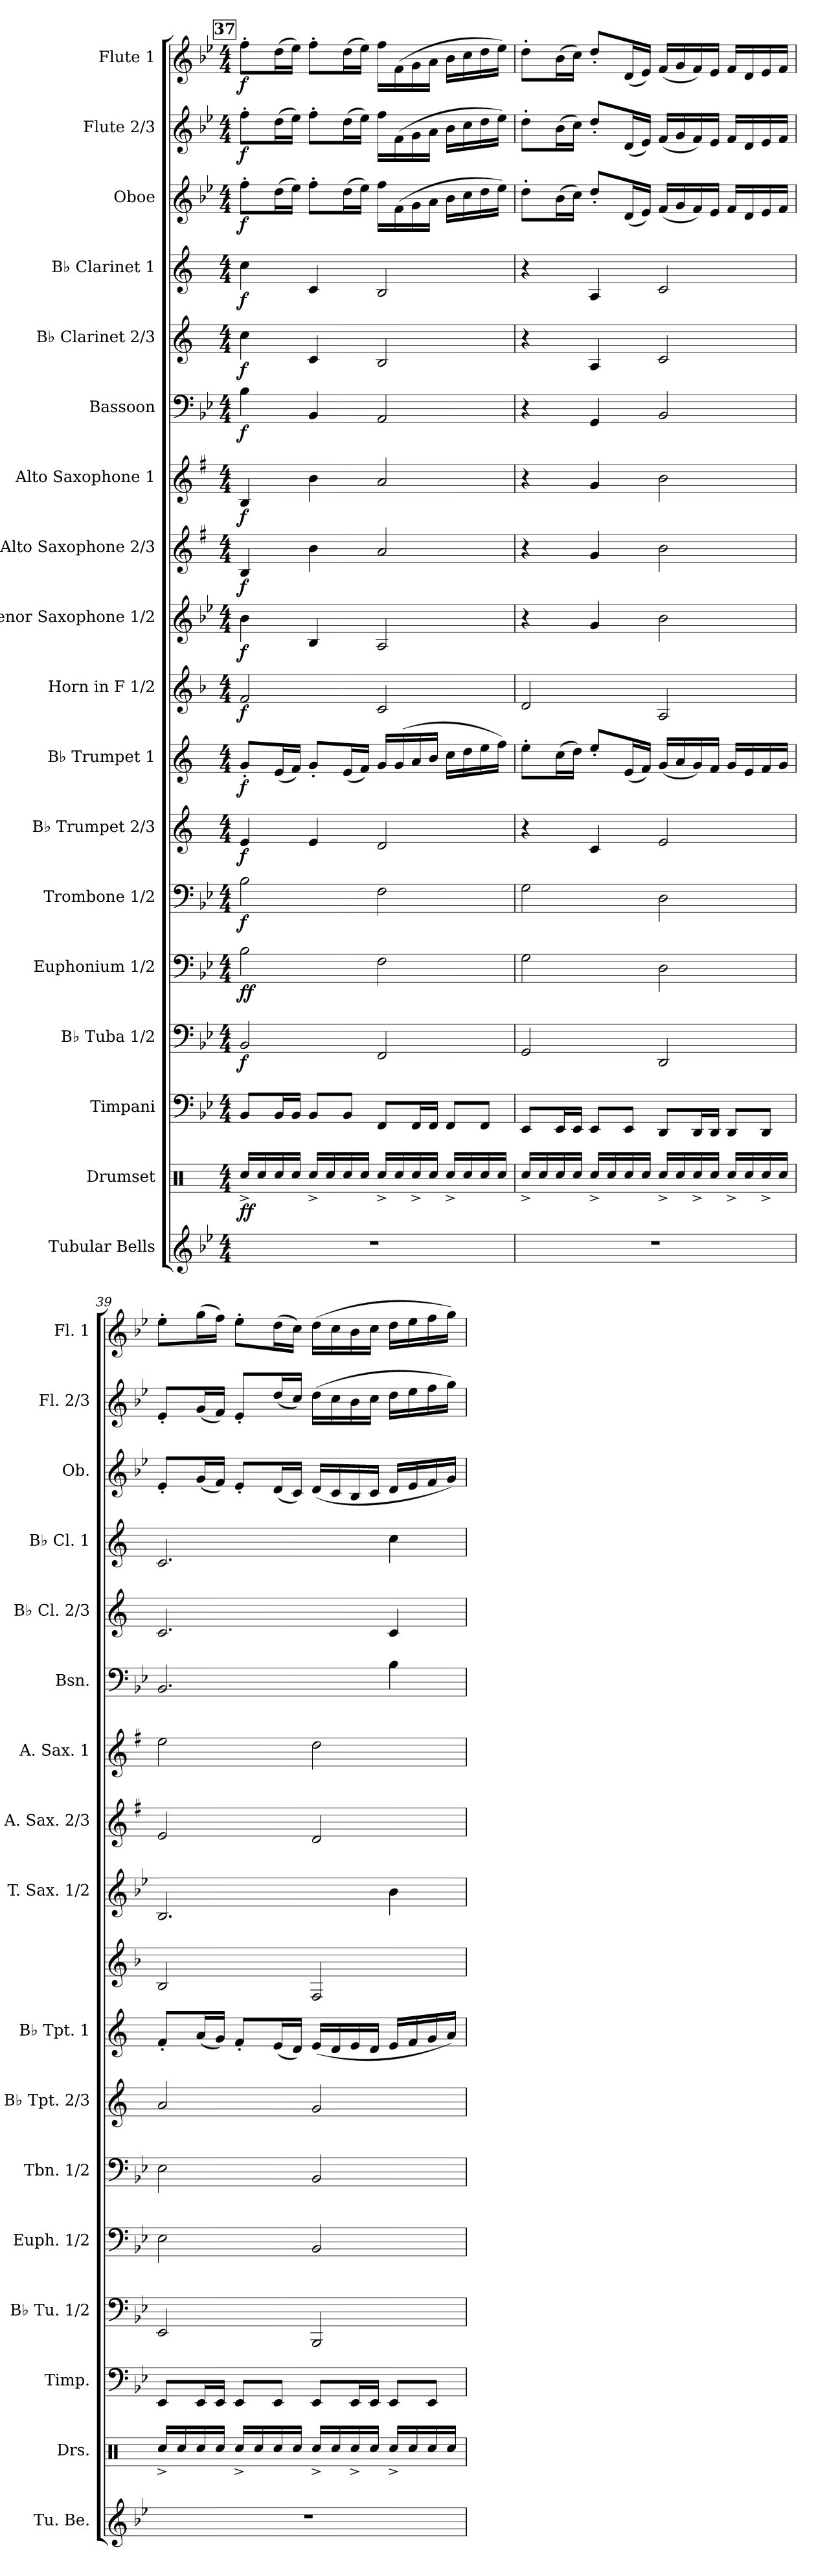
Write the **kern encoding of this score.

**kern	**kern	**dynam	**kern	**kern	**dynam	**kern	**dynam	**kern	**dynam	**kern	**dynam	**kern	**dynam	**kern	**dynam	**kern	**dynam	**kern	**dynam	**kern	**dynam	**kern	**dynam	**kern	**dynam	**kern	**dynam	**kern	**dynam	**kern	**dynam	**kern	**dynam
*part18	*part17	*part17	*part16	*part15	*part15	*part14	*part14	*part13	*part13	*part12	*part12	*part11	*part11	*part10	*part10	*part9	*part9	*part8	*part8	*part7	*part7	*part6	*part6	*part5	*part5	*part4	*part4	*part3	*part3	*part2	*part2	*part1	*part1
*staff18	*staff17	*staff17	*staff16	*staff15	*staff15	*staff14	*staff14	*staff13	*staff13	*staff12	*staff12	*staff11	*staff11	*staff10	*staff10	*staff9	*staff9	*staff8	*staff8	*staff7	*staff7	*staff6	*staff6	*staff5	*staff5	*staff4	*staff4	*staff3	*staff3	*staff2	*staff2	*staff1	*staff1
*I"Tubular Bells	*I"Drumset	*	*I"Timpani	*I"B♭ Tuba 1/2	*	*I"Euphonium 1/2	*	*I"Trombone 1/2	*	*I"B♭ Trumpet 2/3	*	*I"B♭ Trumpet 1	*	*I"Horn in F 1/2	*	*I"Tenor Saxophone 1/2	*	*I"Alto Saxophone 2/3	*	*I"Alto Saxophone 1	*	*I"Bassoon	*	*I"B♭ Clarinet 2/3	*	*I"B♭ Clarinet 1	*	*I"Oboe	*	*I"Flute 2/3	*	*I"Flute 1	*
*I'Tu. Be.	*I'Drs.	*	*I'Timp.	*I'B♭ Tu. 1/2	*	*I'Euph. 1/2	*	*I'Tbn. 1/2	*	*I'B♭ Tpt. 2/3	*	*I'B♭ Tpt. 1	*	*	*	*I'T. Sax. 1/2	*	*I'A. Sax. 2/3	*	*I'A. Sax. 1	*	*I'Bsn.	*	*I'B♭ Cl. 2/3	*	*I'B♭ Cl. 1	*	*I'Ob.	*	*I'Fl. 2/3	*	*I'Fl. 1	*
*clefG2	*clefX	*	*clefF4	*clefF4	*	*clefF4	*	*clefF4	*	*clefG2	*	*clefG2	*	*clefG2	*	*clefG2	*	*clefG2	*	*clefG2	*	*clefF4	*	*clefG2	*	*clefG2	*	*clefG2	*	*clefG2	*	*clefG2	*
*	*	*	*	*	*	*	*	*	*	*ITrd1c2	*	*ITrd1c2	*	*ITrd4c7	*	*ITrd8c14	*	*ITrd5c9	*	*ITrd5c9	*	*	*	*ITrd1c2	*	*ITrd1c2	*	*	*	*	*	*	*
*k[b-e-]	*k[]	*	*k[b-e-]	*k[b-e-]	*	*k[b-e-]	*	*k[b-e-]	*	*k[b-e-]	*	*k[b-e-]	*	*k[b-e-]	*	*k[b-e-]	*	*k[b-e-]	*	*k[b-e-]	*	*k[b-e-]	*	*k[b-e-]	*	*k[b-e-]	*	*k[b-e-]	*	*k[b-e-]	*	*k[b-e-]	*
*M4/4	*M4/4	*	*M4/4	*M4/4	*	*M4/4	*	*M4/4	*	*M4/4	*	*M4/4	*	*M4/4	*	*M4/4	*	*M4/4	*	*M4/4	*	*M4/4	*	*M4/4	*	*M4/4	*	*M4/4	*	*M4/4	*	*M4/4	*
!!LO:REH:place=s1:a:B:fs=14:t=37
=37	=37	=37	=37	=37	=37	=37	=37	=37	=37	=37	=37	=37	=37	=37	=37	=37	=37	=37	=37	=37	=37	=37	=37	=37	=37	=37	=37	=37	=37	=37	=37	=37	=37
!	!	!LO:DY:b	!	!	!LO:DY:b	!	!LO:DY:b	!	!	!	!	!	!	!	!	!	!	!	!	!	!	!	!	!	!	!	!	!	!	!	!	!	!
!	!	!	!	!	!	!	!LO:DY:n=1:b	!	!LO:DY:b	!	!LO:DY:b	!	!LO:DY:b	!	!LO:DY:b	!	!LO:DY:b	!	!LO:DY:b	!	!LO:DY:b	!	!LO:DY:b	!	!LO:DY:b	!	!LO:DY:b	!	!LO:DY:b	!	!LO:DY:b	!	!LO:DY:b
1r	16Rcc^/LL	ff	8BB-/L	2BB-/	f	2B-\	f f	2B-\	f	4d/	f	8f'/L	f	2B-/	f	4B-\	f	4D/	f	4D/	f	4B-\	f	4b-\	f	4b-\	f	8ff'\L	f	8ff'\L	f	8ff'\L	f
.	16Rcc/	.	.	.	.	.	.	.	.	.	.	.	.	.	.	.	.	.	.	.	.	.	.	.	.	.	.	.	.	.	.	.	.
.	16Rcc/	.	16BB-/L	.	.	.	.	.	.	.	.	(16d/L	.	.	.	.	.	.	.	.	.	.	.	.	.	.	.	(16dd\L	.	(16dd\L	.	(16dd\L	.
.	16Rcc/JJ	.	16BB-/JJ	.	.	.	.	.	.	.	.	16e-/JJ)	.	.	.	.	.	.	.	.	.	.	.	.	.	.	.	16ee-\JJ)	.	16ee-\JJ)	.	16ee-\JJ)	.
.	16Rcc^/LL	.	8BB-/L	.	.	.	.	.	.	4d/	.	8f'/L	.	.	.	4BB-/	.	4d\	.	4d\	.	4BB-/	.	4B-/	.	4B-/	.	8ff'\L	.	8ff'\L	.	8ff'\L	.
.	16Rcc/	.	.	.	.	.	.	.	.	.	.	.	.	.	.	.	.	.	.	.	.	.	.	.	.	.	.	.	.	.	.	.	.
.	16Rcc/	.	8BB-/J	.	.	.	.	.	.	.	.	(16d/L	.	.	.	.	.	.	.	.	.	.	.	.	.	.	.	(16dd\L	.	(16dd\L	.	(16dd\L	.
.	16Rcc/JJ	.	.	.	.	.	.	.	.	.	.	16e-/JJ)	.	.	.	.	.	.	.	.	.	.	.	.	.	.	.	16ee-\JJ)	.	16ee-\JJ)	.	16ee-\JJ)	.
.	16Rcc^/LL	.	8FF/L	2FF/	.	2F\	.	2F\	.	2c/	.	16f/LL	.	2F/	.	2AA/	.	2c/	.	2c/	.	2AA/	.	2A/	.	2A/	.	16ff\LL	.	16ff\LL	.	16ff\LL	.
.	16Rcc/	.	.	.	.	.	.	.	.	.	.	(16f/	.	.	.	.	.	.	.	.	.	.	.	.	.	.	.	(16f\	.	(16f\	.	(16f\	.
.	16Rcc^/	.	16FF/L	.	.	.	.	.	.	.	.	16g/	.	.	.	.	.	.	.	.	.	.	.	.	.	.	.	16g\	.	16g\	.	16g\	.
.	16Rcc/JJ	.	16FF/JJ	.	.	.	.	.	.	.	.	16a/JJ	.	.	.	.	.	.	.	.	.	.	.	.	.	.	.	16a\JJ	.	16a\JJ	.	16a\JJ	.
.	16Rcc^/LL	.	8FF/L	.	.	.	.	.	.	.	.	16b-\LL	.	.	.	.	.	.	.	.	.	.	.	.	.	.	.	16b-\LL	.	16b-\LL	.	16b-\LL	.
.	16Rcc/	.	.	.	.	.	.	.	.	.	.	16cc\	.	.	.	.	.	.	.	.	.	.	.	.	.	.	.	16cc\	.	16cc\	.	16cc\	.
.	16Rcc/	.	8FF/J	.	.	.	.	.	.	.	.	16dd\	.	.	.	.	.	.	.	.	.	.	.	.	.	.	.	16dd\	.	16dd\	.	16dd\	.
.	16Rcc/JJ	.	.	.	.	.	.	.	.	.	.	16ee-\JJ)	.	.	.	.	.	.	.	.	.	.	.	.	.	.	.	16ee-\JJ)	.	16ee-\JJ)	.	16ee-\JJ)	.
=38	=38	=38	=38	=38	=38	=38	=38	=38	=38	=38	=38	=38	=38	=38	=38	=38	=38	=38	=38	=38	=38	=38	=38	=38	=38	=38	=38	=38	=38	=38	=38	=38	=38
1r	16Rcc^/LL	.	8EE-/L	2GG/	.	2G\	.	2G\	.	4r	.	8dd'\L	.	2G/	.	4r	.	4r	.	4r	.	4r	.	4r	.	4r	.	8dd'\L	.	8dd'\L	.	8dd'\L	.
.	16Rcc/	.	.	.	.	.	.	.	.	.	.	.	.	.	.	.	.	.	.	.	.	.	.	.	.	.	.	.	.	.	.	.	.
.	16Rcc/	.	16EE-/L	.	.	.	.	.	.	.	.	(16b-\L	.	.	.	.	.	.	.	.	.	.	.	.	.	.	.	(16b-\L	.	(16b-\L	.	(16b-\L	.
.	16Rcc/JJ	.	16EE-/JJ	.	.	.	.	.	.	.	.	16cc\JJ)	.	.	.	.	.	.	.	.	.	.	.	.	.	.	.	16cc\JJ)	.	16cc\JJ)	.	16cc\JJ)	.
.	16Rcc^/LL	.	8EE-/L	.	.	.	.	.	.	4B-/	.	8dd'/L	.	.	.	4G/	.	4B-/	.	4B-/	.	4GG/	.	4G/	.	4G/	.	8dd'/L	.	8dd'/L	.	8dd'/L	.
.	16Rcc/	.	.	.	.	.	.	.	.	.	.	.	.	.	.	.	.	.	.	.	.	.	.	.	.	.	.	.	.	.	.	.	.
.	16Rcc/	.	8EE-/J	.	.	.	.	.	.	.	.	(16d/L	.	.	.	.	.	.	.	.	.	.	.	.	.	.	.	(16d/L	.	(16d/L	.	(16d/L	.
.	16Rcc/JJ	.	.	.	.	.	.	.	.	.	.	16e-/JJ)	.	.	.	.	.	.	.	.	.	.	.	.	.	.	.	16e-/JJ)	.	16e-/JJ)	.	16e-/JJ)	.
.	16Rcc^/LL	.	8DD/L	2DD/	.	2D\	.	2D\	.	2d/	.	(16f/LL	.	2D/	.	2B-\	.	2d\	.	2d\	.	2BB-/	.	2B-/	.	2B-/	.	(16f/LL	.	(16f/LL	.	(16f/LL	.
.	16Rcc/	.	.	.	.	.	.	.	.	.	.	16g/	.	.	.	.	.	.	.	.	.	.	.	.	.	.	.	16g/	.	16g/	.	16g/	.
.	16Rcc^/	.	16DD/L	.	.	.	.	.	.	.	.	16f/)	.	.	.	.	.	.	.	.	.	.	.	.	.	.	.	16f/)	.	16f/)	.	16f/)	.
.	16Rcc/JJ	.	16DD/JJ	.	.	.	.	.	.	.	.	16e-/JJ	.	.	.	.	.	.	.	.	.	.	.	.	.	.	.	16e-/JJ	.	16e-/JJ	.	16e-/JJ	.
.	16Rcc^/LL	.	8DD/L	.	.	.	.	.	.	.	.	16f/LL	.	.	.	.	.	.	.	.	.	.	.	.	.	.	.	16f/LL	.	16f/LL	.	16f/LL	.
.	16Rcc/	.	.	.	.	.	.	.	.	.	.	16d/	.	.	.	.	.	.	.	.	.	.	.	.	.	.	.	16d/	.	16d/	.	16d/	.
.	16Rcc^/	.	8DD/J	.	.	.	.	.	.	.	.	16e-/	.	.	.	.	.	.	.	.	.	.	.	.	.	.	.	16e-/	.	16e-/	.	16e-/	.
.	16Rcc/JJ	.	.	.	.	.	.	.	.	.	.	16f/JJ	.	.	.	.	.	.	.	.	.	.	.	.	.	.	.	16f/JJ	.	16f/JJ	.	16f/JJ	.
!!LO:PB:g=z
=39	=39	=39	=39	=39	=39	=39	=39	=39	=39	=39	=39	=39	=39	=39	=39	=39	=39	=39	=39	=39	=39	=39	=39	=39	=39	=39	=39	=39	=39	=39	=39	=39	=39
1r	16Rcc^/LL	.	8EE-/L	2EE-/	.	2E-\	.	2E-\	.	2g/	.	8e-'/L	.	2E-/	.	2.BB-/	.	2G/	.	2g\	.	2.BB-/	.	2.B-/	.	2.B-/	.	8e-'/L	.	8e-'/L	.	8ee-'\L	.
.	16Rcc/	.	.	.	.	.	.	.	.	.	.	.	.	.	.	.	.	.	.	.	.	.	.	.	.	.	.	.	.	.	.	.	.
.	16Rcc/	.	16EE-/L	.	.	.	.	.	.	.	.	(16g/L	.	.	.	.	.	.	.	.	.	.	.	.	.	.	.	(16g/L	.	(16g/L	.	(16gg\L	.
.	16Rcc/JJ	.	16EE-/JJ	.	.	.	.	.	.	.	.	16f/JJ)	.	.	.	.	.	.	.	.	.	.	.	.	.	.	.	16f/JJ)	.	16f/JJ)	.	16ff\JJ)	.
.	16Rcc^/LL	.	8EE-/L	.	.	.	.	.	.	.	.	8e-'/L	.	.	.	.	.	.	.	.	.	.	.	.	.	.	.	8e-'/L	.	8e-'/L	.	8ee-'\L	.
.	16Rcc/	.	.	.	.	.	.	.	.	.	.	.	.	.	.	.	.	.	.	.	.	.	.	.	.	.	.	.	.	.	.	.	.
.	16Rcc/	.	8EE-/J	.	.	.	.	.	.	.	.	(16d/L	.	.	.	.	.	.	.	.	.	.	.	.	.	.	.	(16d/L	.	(16dd/L	.	(16dd\L	.
.	16Rcc/JJ	.	.	.	.	.	.	.	.	.	.	16c/JJ)	.	.	.	.	.	.	.	.	.	.	.	.	.	.	.	16c/JJ)	.	16cc/JJ)	.	16cc\JJ)	.
.	16Rcc^/LL	.	8EE-/L	2BBB-/	.	2BB-/	.	2BB-/	.	2f/	.	(16d/LL	.	2BB-/	.	.	.	2F/	.	2f\	.	.	.	.	.	.	.	(16d/LL	.	(16dd\LL	.	(16dd\LL	.
.	16Rcc/	.	.	.	.	.	.	.	.	.	.	16c/	.	.	.	.	.	.	.	.	.	.	.	.	.	.	.	16c/	.	16cc\	.	16cc\	.
.	16Rcc^/	.	16EE-/L	.	.	.	.	.	.	.	.	16d/	.	.	.	.	.	.	.	.	.	.	.	.	.	.	.	16B-/	.	16b-\	.	16b-\	.
.	16Rcc/JJ	.	16EE-/JJ	.	.	.	.	.	.	.	.	16c/JJ	.	.	.	.	.	.	.	.	.	.	.	.	.	.	.	16c/JJ	.	16cc\JJ	.	16cc\JJ	.
.	16Rcc^/LL	.	8EE-/L	.	.	.	.	.	.	.	.	16d/LL	.	.	.	4B-\	.	.	.	.	.	4B-\	.	4B-/	.	4b-\	.	16d/LL	.	16dd\LL	.	16dd\LL	.
.	16Rcc/	.	.	.	.	.	.	.	.	.	.	16e-/	.	.	.	.	.	.	.	.	.	.	.	.	.	.	.	16e-/	.	16ee-\	.	16ee-\	.
.	16Rcc/	.	8EE-/J	.	.	.	.	.	.	.	.	16f/	.	.	.	.	.	.	.	.	.	.	.	.	.	.	.	16f/	.	16ff\	.	16ff\	.
.	16Rcc/JJ	.	.	.	.	.	.	.	.	.	.	16g/JJ)	.	.	.	.	.	.	.	.	.	.	.	.	.	.	.	16g/JJ)	.	16gg\JJ)	.	16gg\JJ)	.
=	=	=	=	=	=	=	=	=	=	=	=	=	=	=	=	=	=	=	=	=	=	=	=	=	=	=	=	=	=	=	=	=	=
*-	*-	*-	*-	*-	*-	*-	*-	*-	*-	*-	*-	*-	*-	*-	*-	*-	*-	*-	*-	*-	*-	*-	*-	*-	*-	*-	*-	*-	*-	*-	*-	*-	*-
